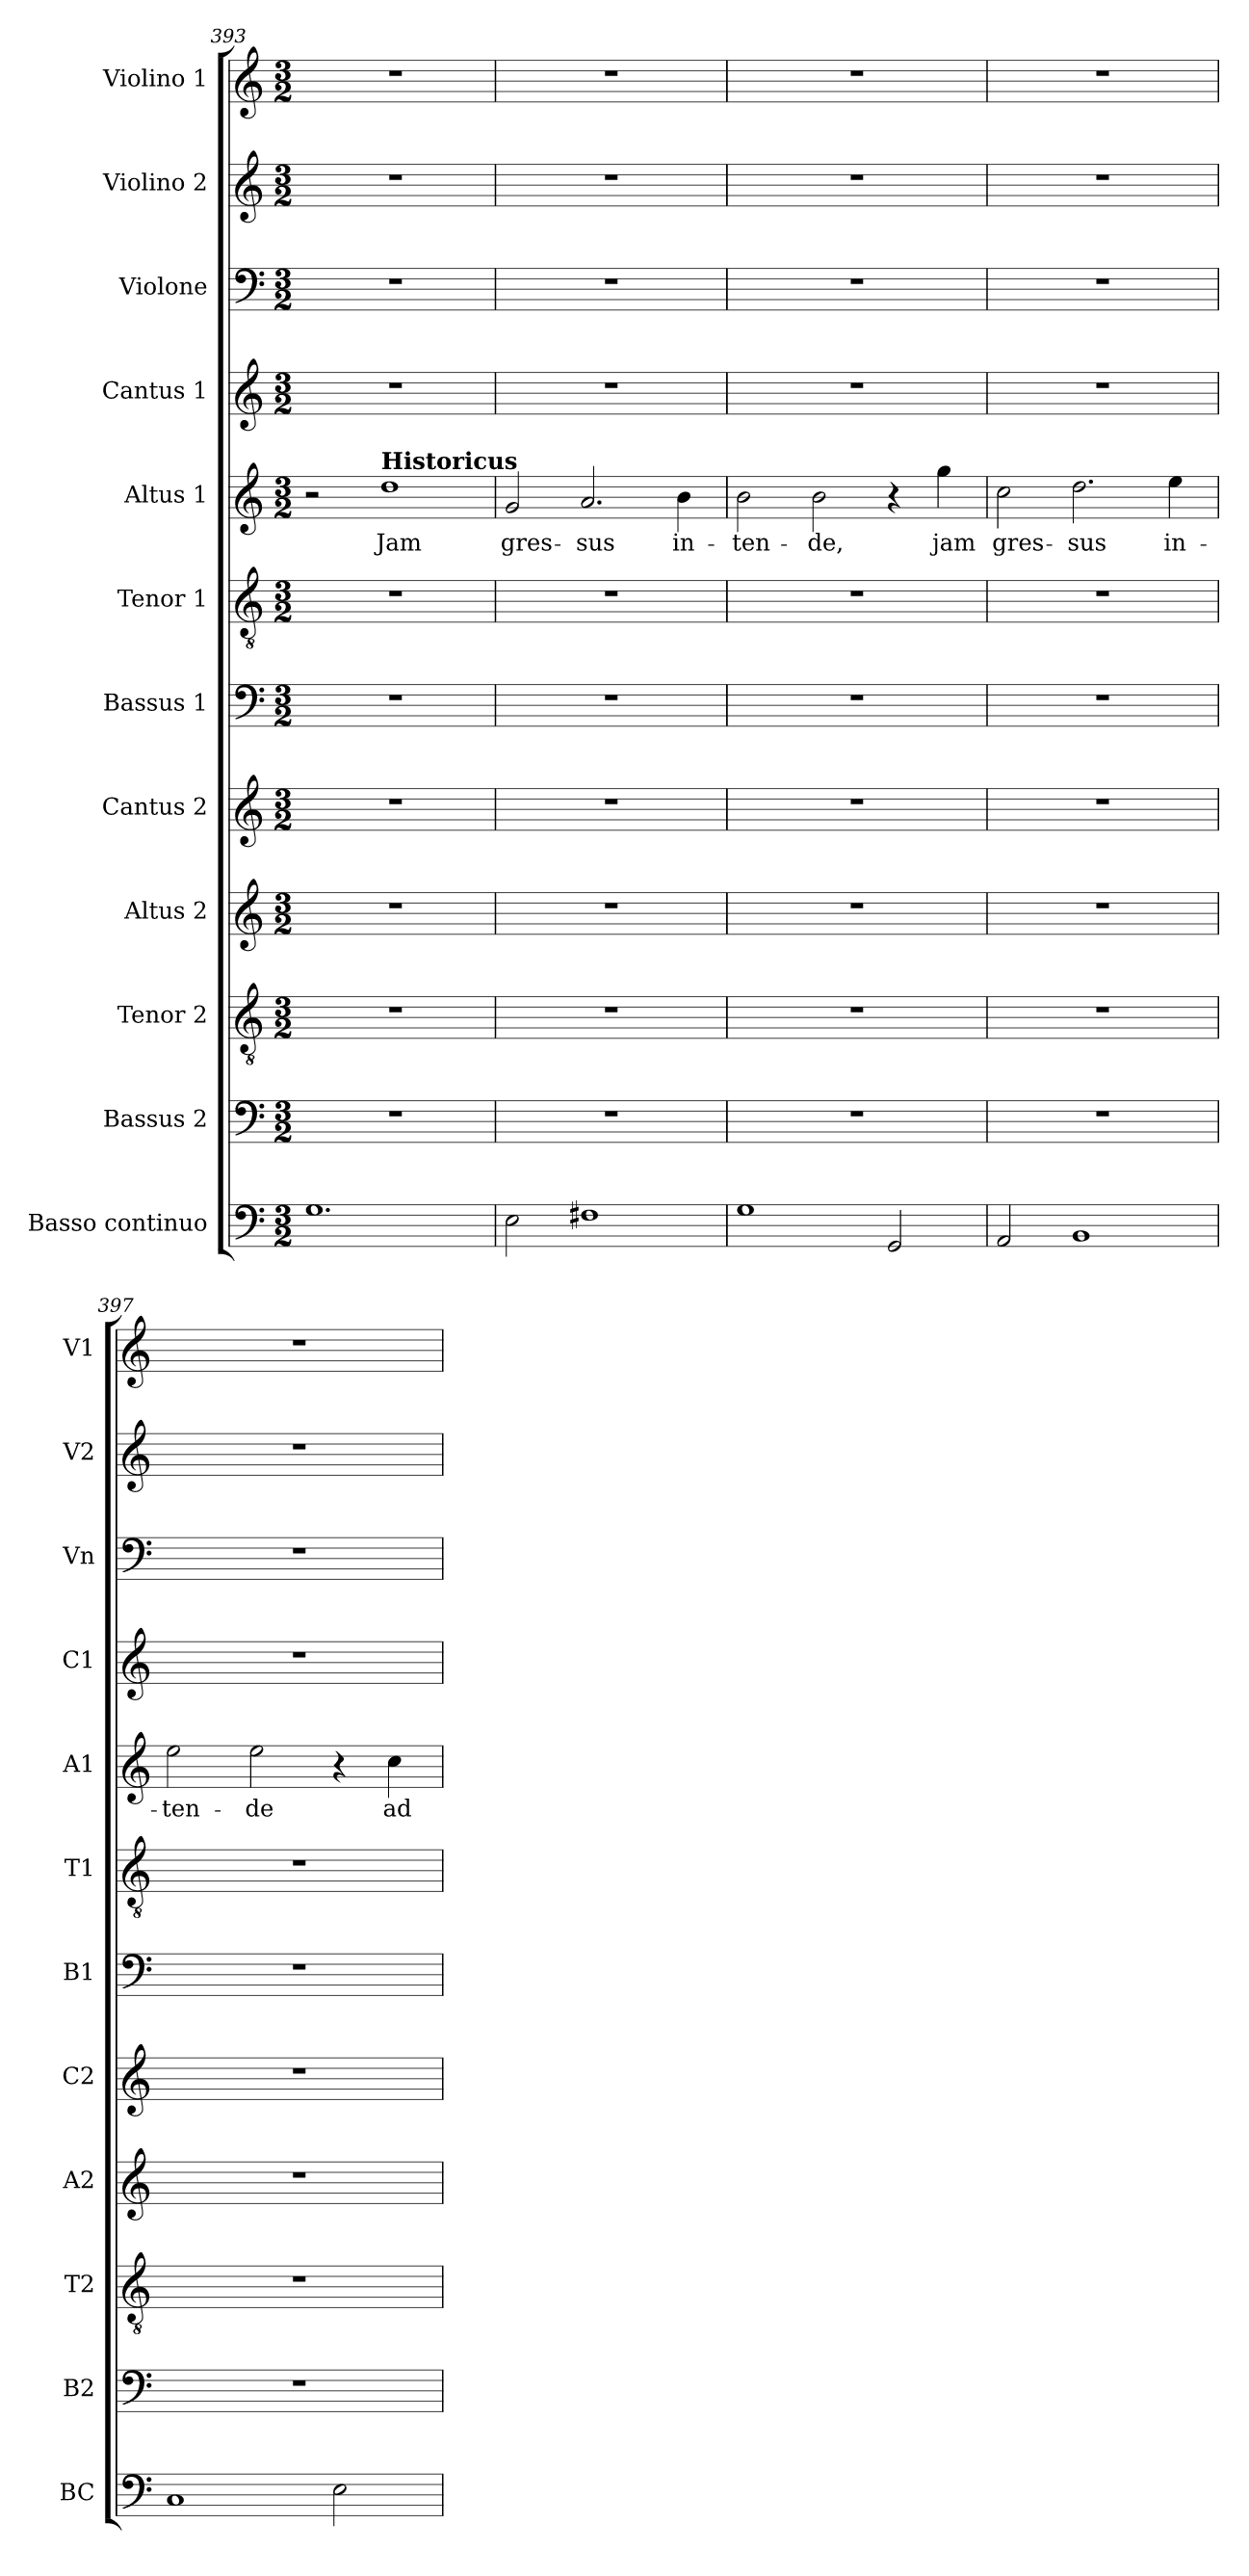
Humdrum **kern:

**kern	**kern	**kern	**kern	**kern	**kern	**kern	**kern	**text	**kern	**kern	**kern	**kern
*part12	*part11	*part10	*part9	*part8	*part7	*part6	*part5	*part5	*part4	*part3	*part2	*part1
*staff12	*staff11	*staff10	*staff9	*staff8	*staff7	*staff6	*staff5	*staff5	*staff4	*staff3	*staff2	*staff1
*I"Basso continuo	*I"Bassus 2	*I"Tenor 2	*I"Altus 2	*I"Cantus 2	*I"Bassus 1	*I"Tenor 1	*I"Altus 1	*	*I"Cantus 1	*I"Violone	*I"Violino 2	*I"Violino 1
*I'BC	*I'B2	*I'T2	*I'A2	*I'C2	*I'B1	*I'T1	*I'A1	*	*I'C1	*I'Vn	*I'V2	*I'V1
!!LO:PB:g=z
*clefF4	*clefF4	*clefGv2	*clefG2	*clefG2	*clefF4	*clefGv2	*clefG2	*	*clefG2	*clefF4	*clefG2	*clefG2
*ITrd7c12	*	*	*	*	*	*	*	*	*	*ITrd7c12	*	*
*k[]	*k[]	*k[]	*k[]	*k[]	*k[]	*k[]	*k[]	*	*k[]	*k[]	*k[]	*k[]
*C:	*C:	*C:	*C:	*C:	*C:	*C:	*C:	*	*C:	*C:	*C:	*C:
*M3/2	*M3/2	*M3/2	*M3/2	*M3/2	*M3/2	*M3/2	*M3/2	*	*M3/2	*M3/2	*M3/2	*M3/2
=393	=393	=393	=393	=393	=393	=393	=393	=393	=393	=393	=393	=393
1.GG	1.r	1.r	1.r	1.r	1.r	1.r	2r	.	1.r	1.r	1.r	1.r
!	!	!	!	!	!	!	!LO:TX:a:B:t=Historicus	!	!	!	!	!
!	!	!	!	!	!	!	!	!LO:LY:b	!	!	!	!
.	.	.	.	.	.	.	1dd	Jam	.	.	.	.
=394	=394	=394	=394	=394	=394	=394	=394	=394	=394	=394	=394	=394
!	!	!	!	!	!	!	!	!LO:LY:b	!	!	!	!
2EE\	1.r	1.r	1.r	1.r	1.r	1.r	2g/	gres-	1.r	1.r	1.r	1.r
!	!	!	!	!	!	!	!	!LO:LY:b	!	!	!	!
1FF#X	.	.	.	.	.	.	2.a/	-sus	.	.	.	.
!	!	!	!	!	!	!	!	!LO:LY:b	!	!	!	!
.	.	.	.	.	.	.	4b\	in-	.	.	.	.
=395	=395	=395	=395	=395	=395	=395	=395	=395	=395	=395	=395	=395
!	!	!	!	!	!	!	!	!LO:LY:b	!	!	!	!
1GG	1.r	1.r	1.r	1.r	1.r	1.r	2b\	-ten-	1.r	1.r	1.r	1.r
!	!	!	!	!	!	!	!	!LO:LY:b	!	!	!	!
.	.	.	.	.	.	.	2b\	-de,	.	.	.	.
2GGG/	.	.	.	.	.	.	4r	.	.	.	.	.
!	!	!	!	!	!	!	!	!LO:LY:b	!	!	!	!
.	.	.	.	.	.	.	4gg\	jam	.	.	.	.
=396	=396	=396	=396	=396	=396	=396	=396	=396	=396	=396	=396	=396
!	!	!	!	!	!	!	!	!LO:LY:b	!	!	!	!
2AAA/	1.r	1.r	1.r	1.r	1.r	1.r	2cc\	gres-	1.r	1.r	1.r	1.r
!	!	!	!	!	!	!	!	!LO:LY:b	!	!	!	!
1BBB	.	.	.	.	.	.	2.dd\	-sus	.	.	.	.
!	!	!	!	!	!	!	!	!LO:LY:b	!	!	!	!
.	.	.	.	.	.	.	4ee\	in-	.	.	.	.
=397	=397	=397	=397	=397	=397	=397	=397	=397	=397	=397	=397	=397
!	!	!	!	!	!	!	!	!LO:LY:b	!	!	!	!
1CC	1.r	1.r	1.r	1.r	1.r	1.r	2ee\	-ten-	1.r	1.r	1.r	1.r
!	!	!	!	!	!	!	!	!LO:LY:b	!	!	!	!
.	.	.	.	.	.	.	2ee\	-de	.	.	.	.
2EE\	.	.	.	.	.	.	4r	.	.	.	.	.
!	!	!	!	!	!	!	!	!LO:LY:b	!	!	!	!
.	.	.	.	.	.	.	4cc\	ad	.	.	.	.
=	=	=	=	=	=	=	=	=	=	=	=	=
*-	*-	*-	*-	*-	*-	*-	*-	*-	*-	*-	*-	*-
